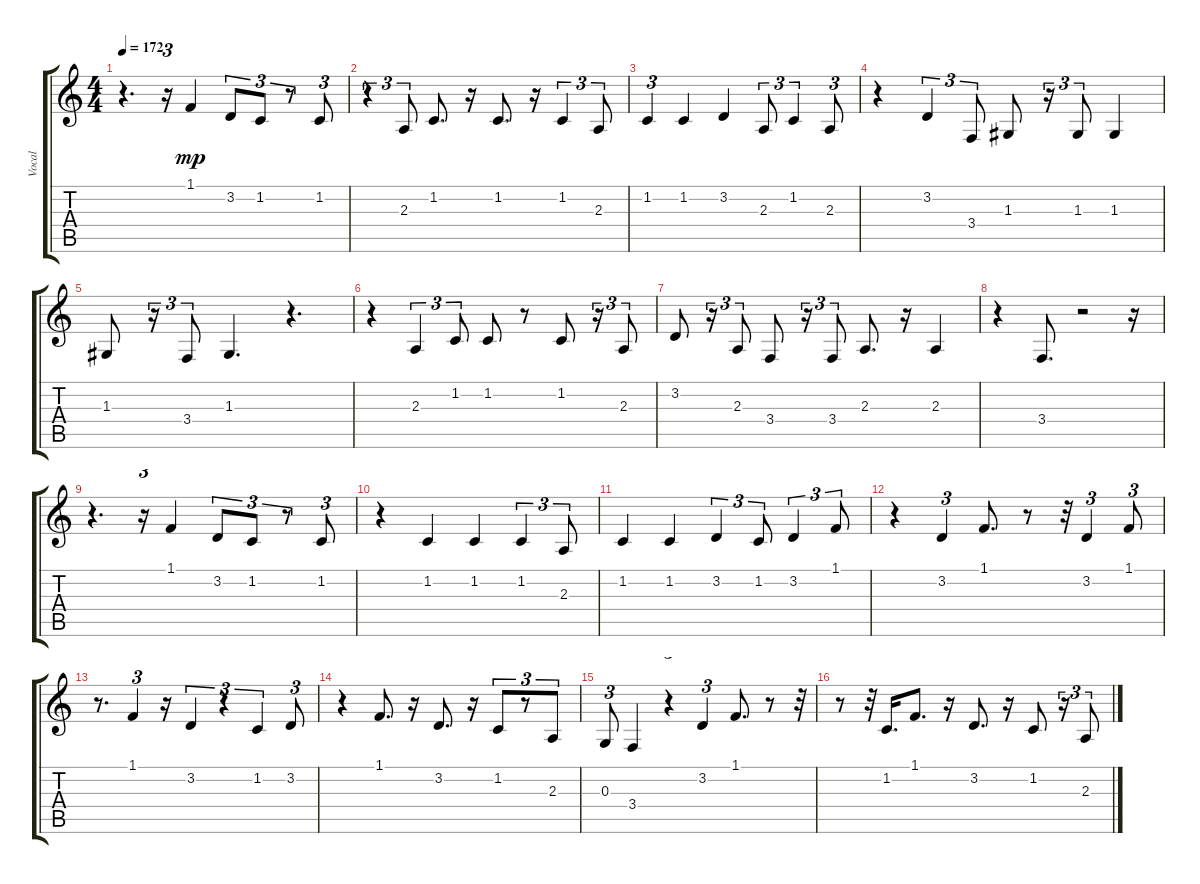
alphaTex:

\track ("Vocal" "Vocal") {instrument woodblock}
\staff {score tabs}
\tuning (E4 B3 G3 D3 A2 E2) {hide}
\ts (4 4)
\tempo 172
\clef g2
\ks c
r.4{d dy mp} r.16{tu (3 2)} 1.1.4 3.2.8{tu (3 2)} 1.2.8{tu (3 2)} r.8{tu (3 2)} 1.2.8{tu (3 2)} |
r.4{tu (3 2)} 2.3.8{tu (3 2)} 1.2.8{d} r.16 1.2.8{d} r.16 1.2.4{tu (3 2)} 2.3.8{tu (3 2)} |
1.2.4{tu (3 2)} 1.2.4 3.2.4 2.3.8{tu (3 2)} 1.2.4{tu (3 2)} 2.3.8{tu (3 2)} |
r.4 3.2.4{tu (3 2)} 3.4.8{tu (3 2)} 1.3.8 r.16{tu (3 2)} 1.3.8{tu (3 2)} 1.3.4 |
1.3.8 r.16{tu (3 2)} 3.4.8{tu (3 2)} 1.3.4{d} r.4{d} |
r.4 2.3.4{tu (3 2)} 1.2.8{tu (3 2)} 1.2.8 r.8 1.2.8 r.16{tu (3 2)} 2.3.8{tu (3 2)} |
3.2.8 r.16{tu (3 2)} 2.3.8{tu (3 2)} 3.4.8 r.16{tu (3 2)} 3.4.8{tu (3 2)} 2.3.8{d} r.16 2.3.4 |
r.4 3.4.8{d} r.2 r.16 |
r.4{d} r.16{tu (3 2)} 1.1.4 3.2.8{tu (3 2)} 1.2.8{tu (3 2)} r.8{tu (3 2)} 1.2.8{tu (3 2)} |
r.4 1.2.4 1.2.4 1.2.4{tu (3 2)} 2.3.8{tu (3 2)} |
1.2.4 1.2.4 3.2.4{tu (3 2)} 1.2.8{tu (3 2)} 3.2.4{tu (3 2)} 1.1.8{tu (3 2)} |
r.4 3.2.4{tu (3 2)} 1.1.8{d} r.8 r.32{tu (3 2)} 3.2.4{tu (3 2)} 1.1.8{tu (3 2)} |
r.8{d} 1.1.4{tu (3 2)} r.16 3.2.4{tu (3 2)} r.4{tu (3 2)} 1.2.4{tu (3 2)} 3.2.8{tu (3 2)} |
r.4 1.1.8{d} r.16 3.2.8{d} r.16 1.2.8{tu (3 2)} r.8{tu (3 2)} 2.3.8{tu (3 2)} |
0.3.8{tu (3 2)} 3.4.4 r.4{tu (3 2)} 3.2.4{tu (3 2)} 1.1.8{d} r.8 r.32{tu (3 2)} |
r.8 r.32{tu (3 2)} 1.2.16{d} 1.1.8{d} r.16 3.2.8{d} r.16 1.2.8 r.16{tu (3 2)} 2.3.8{tu (3 2)}
